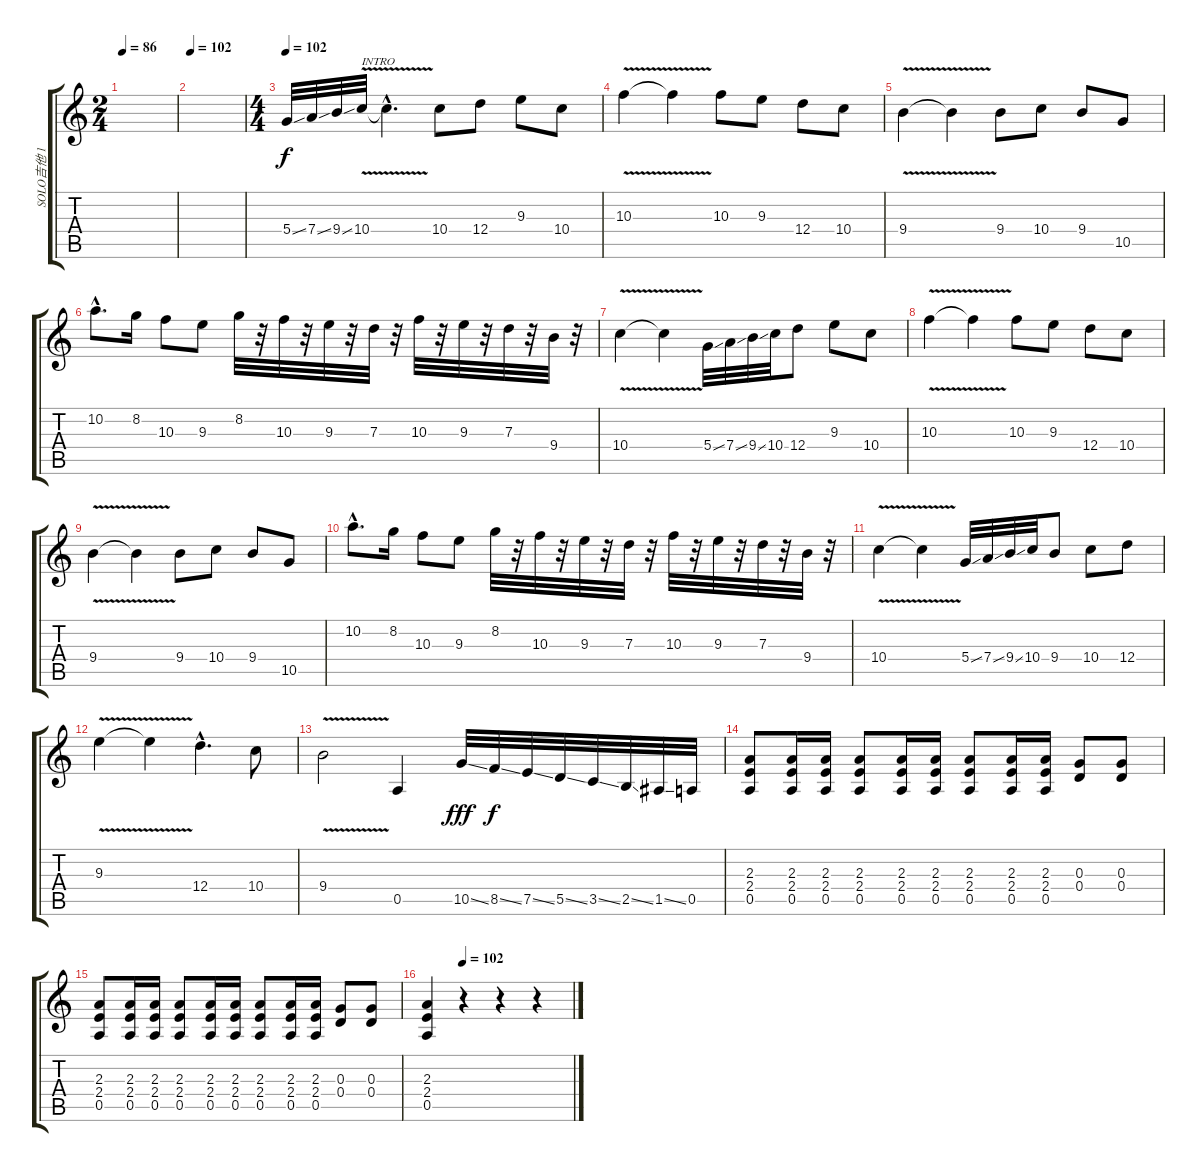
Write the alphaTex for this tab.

\track ("SOLO吉他 1" "SOLO吉他 1") {instrument distortionguitar}
\staff {score tabs}
\tuning (E4 B3 G3 D3 A2 E2) {hide}
\ts (2 4)
\tempo 86
\clef g2
\ks c
|
\tempo 102
|
\ts (4 4)
\tempo 102
5.4{ss}.32{volume 14} 7.4{ss}.32 9.4{ss}.32 10.4{v}.32{txt "INTRO"} 10.4{hac t}.4{d} 10.4.8 12.4.8 9.3.8 10.4.8 |
10.3{v}.4 10.3{t}.4 10.3.8 9.3.8 12.4.8 10.4.8 |
9.4{v}.4 9.4{t}.4 9.4.8 10.4.8 9.4.8 10.5.8 |
10.2{hac}.8{d} 8.2.16 10.3.8 9.3.8 8.2.32 r.32 10.3.32 r.32 9.3.32 r.32 7.3.32 r.32 10.3.32 r.32 9.3.32 r.32 7.3.32 r.32 9.4.32 r.32 |
10.4{v}.4 10.4{t}.4 5.4{ss}.32 7.4{ss}.32 9.4{ss}.32 10.4.32 12.4.8 9.3.8 10.4.8 |
10.3{v}.4 10.3{t}.4 10.3.8 9.3.8 12.4.8 10.4.8 |
9.4{v}.4 9.4{t}.4 9.4.8 10.4.8 9.4.8 10.5.8 |
10.2{hac}.8{d} 8.2.16 10.3.8 9.3.8 8.2.32 r.32 10.3.32 r.32 9.3.32 r.32 7.3.32 r.32 10.3.32 r.32 9.3.32 r.32 7.3.32 r.32 9.4.32 r.32 |
10.4{v}.4 10.4{t}.4 5.4{ss}.32 7.4{ss}.32 9.4{ss}.32 10.4.32 9.4.8 10.4.8 12.4.8 |
9.3{v}.4 9.3{t}.4 12.4{hac}.4{d} 10.4.8 |
9.4{v}.2 0.5.4 10.5{ss}.32{dy fff} 8.5{ss}.32{dy f} 7.5{ss}.32 5.5{ss}.32 3.5{ss}.32 2.5{ss}.32 1.5{ss}.32 0.5.32 |
(2.3 2.4 0.5).8 (2.3 2.4 0.5).16 (2.3 2.4 0.5).16 (2.3 2.4 0.5).8 (2.3 2.4 0.5).16 (2.3 2.4 0.5).16 (2.3 2.4 0.5).8 (2.3 2.4 0.5).16 (2.3 2.4 0.5).16 (0.3 0.4).8 (0.3 0.4).8 |
(2.3 2.4 0.5).8 (2.3 2.4 0.5).16 (2.3 2.4 0.5).16 (2.3 2.4 0.5).8 (2.3 2.4 0.5).16 (2.3 2.4 0.5).16 (2.3 2.4 0.5).8 (2.3 2.4 0.5).16 (2.3 2.4 0.5).16 (0.3 0.4).8 (0.3 0.4).8 |
\tempo (102 0.25)
(2.3 2.4 0.5).4 r.4 r.4 r.4
